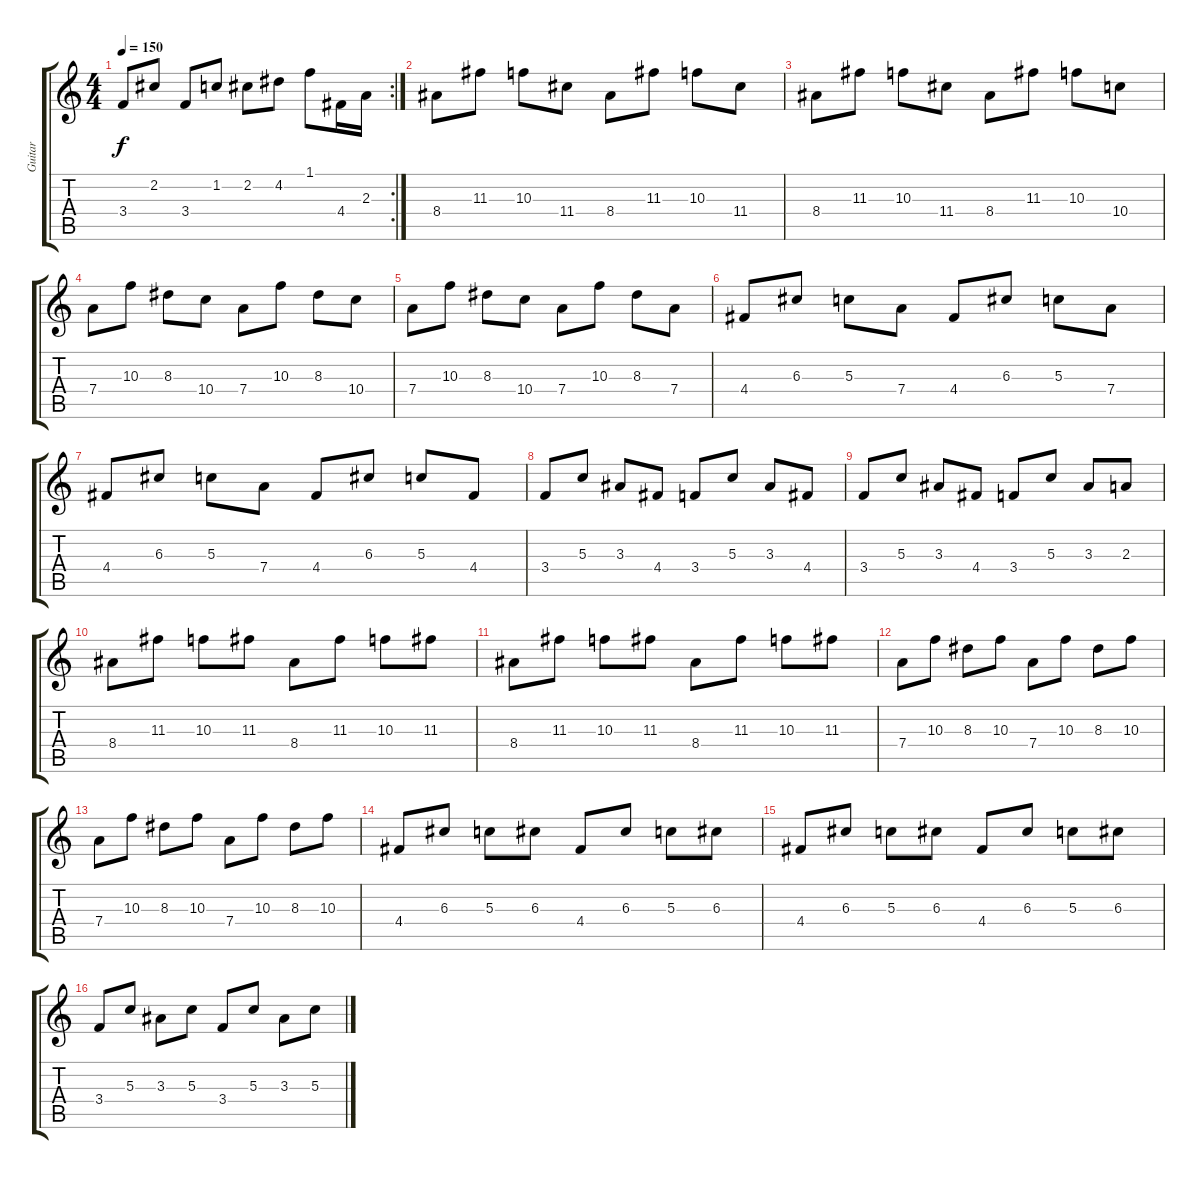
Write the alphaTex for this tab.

\track ("Guitar" "Guitar") {instrument distortionguitar}
\staff {score tabs}
\tuning (E4 B3 G3 D3 A2 E2) {hide}
\rc 2
\ts (4 4)
\tempo 150
\clef g2
\ks c
3.4.8{dy f} 2.2.8 3.4.8 1.2.8 2.2.8 4.2.8 1.1.8 4.4.16 2.3.16 |
8.4.8 11.3.8 10.3.8 11.4.8 8.4.8 11.3.8 10.3.8 11.4.8 |
8.4.8 11.3.8 10.3.8 11.4.8 8.4.8 11.3.8 10.3.8 10.4.8 |
7.4.8 10.3.8 8.3.8 10.4.8 7.4.8 10.3.8 8.3.8 10.4.8 |
7.4.8 10.3.8 8.3.8 10.4.8 7.4.8 10.3.8 8.3.8 7.4.8 |
4.4.8 6.3.8 5.3.8 7.4.8 4.4.8 6.3.8 5.3.8 7.4.8 |
4.4.8 6.3.8 5.3.8 7.4.8 4.4.8 6.3.8 5.3.8 4.4.8 |
3.4.8 5.3.8 3.3.8 4.4.8 3.4.8 5.3.8 3.3.8 4.4.8 |
3.4.8 5.3.8 3.3.8 4.4.8 3.4.8 5.3.8 3.3.8 2.3.8 |
8.4.8 11.3.8 10.3.8 11.3.8 8.4.8 11.3.8 10.3.8 11.3.8 |
8.4.8 11.3.8 10.3.8 11.3.8 8.4.8 11.3.8 10.3.8 11.3.8 |
7.4.8 10.3.8 8.3.8 10.3.8 7.4.8 10.3.8 8.3.8 10.3.8 |
7.4.8 10.3.8 8.3.8 10.3.8 7.4.8 10.3.8 8.3.8 10.3.8 |
4.4.8 6.3.8 5.3.8 6.3.8 4.4.8 6.3.8 5.3.8 6.3.8 |
4.4.8 6.3.8 5.3.8 6.3.8 4.4.8 6.3.8 5.3.8 6.3.8 |
3.4.8 5.3.8 3.3.8 5.3.8 3.4.8 5.3.8 3.3.8 5.3.8
